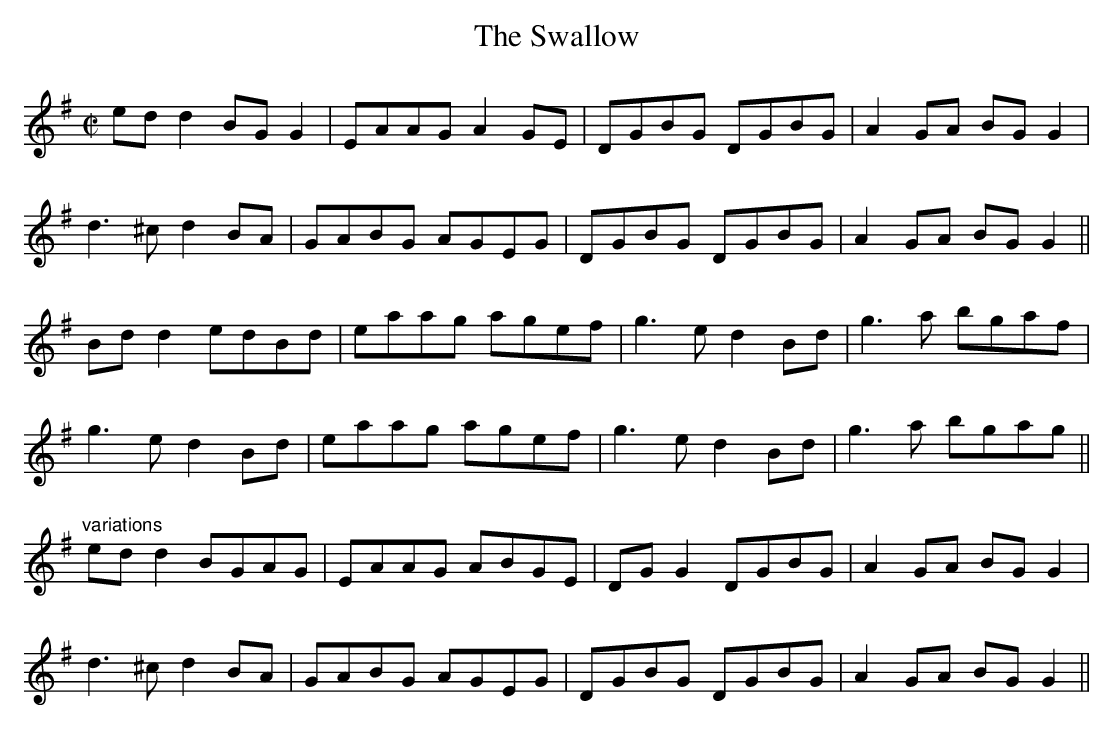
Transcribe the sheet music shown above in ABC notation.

X:1
T:Swallow, The
M:C|
K:G
edd2 BGG2|EAAG A2GE|DGBG DGBG|A2GA BGG2|
d3^c d2BA|GABG AGEG|DGBG DGBG|A2GA BGG2||
Bdd2 edBd|eaag agef|g3e d2Bd|g3a bgaf|
g3e d2Bd|eaag agef|g3e d2Bd|g3a bgag||
"variations"
edd2 BGAG|EAAG ABGE|DGG2 DGBG|A2GA BGG2|
d3^c d2BA|GABG AGEG|DGBG DGBG|A2GA BGG2||
